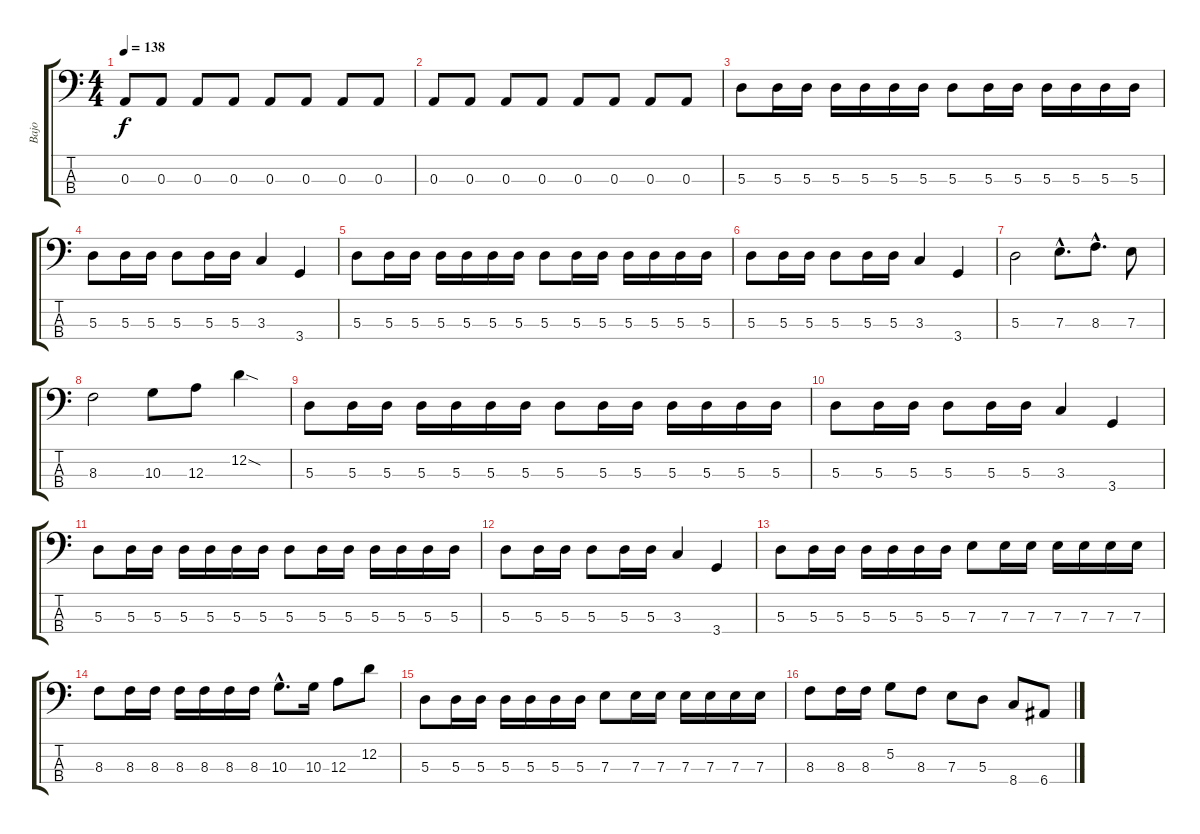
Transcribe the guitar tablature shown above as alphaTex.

\track ("Bajo" "Bajo") {instrument electricbasspick}
\staff {score tabs}
\tuning (G2 D2 A1 E1) {hide}
\ts (4 4)
\tempo 138
\clef f4
\ks c
0.3.8{dy f} 0.3.8 0.3.8 0.3.8 0.3.8 0.3.8 0.3.8 0.3.8 |
0.3.8 0.3.8 0.3.8 0.3.8 0.3.8 0.3.8 0.3.8 0.3.8 |
5.3.8 5.3.16 5.3.16 5.3.16 5.3.16 5.3.16 5.3.16 5.3.8 5.3.16 5.3.16 5.3.16 5.3.16 5.3.16 5.3.16 |
5.3.8 5.3.16 5.3.16 5.3.8 5.3.16 5.3.16 3.3.4 3.4.4 |
5.3.8 5.3.16 5.3.16 5.3.16 5.3.16 5.3.16 5.3.16 5.3.8 5.3.16 5.3.16 5.3.16 5.3.16 5.3.16 5.3.16 |
5.3.8 5.3.16 5.3.16 5.3.8 5.3.16 5.3.16 3.3.4 3.4.4 |
5.3.2 7.3{hac}.8{d} 8.3{hac}.8{d} 7.3.8 |
8.3.2 10.3.8 12.3.8 12.2{sod}.4 |
5.3.8 5.3.16 5.3.16 5.3.16 5.3.16 5.3.16 5.3.16 5.3.8 5.3.16 5.3.16 5.3.16 5.3.16 5.3.16 5.3.16 |
5.3.8 5.3.16 5.3.16 5.3.8 5.3.16 5.3.16 3.3.4 3.4.4 |
5.3.8 5.3.16 5.3.16 5.3.16 5.3.16 5.3.16 5.3.16 5.3.8 5.3.16 5.3.16 5.3.16 5.3.16 5.3.16 5.3.16 |
5.3.8 5.3.16 5.3.16 5.3.8 5.3.16 5.3.16 3.3.4 3.4.4 |
5.3.8 5.3.16 5.3.16 5.3.16 5.3.16 5.3.16 5.3.16 7.3.8 7.3.16 7.3.16 7.3.16 7.3.16 7.3.16 7.3.16 |
8.3.8 8.3.16 8.3.16 8.3.16 8.3.16 8.3.16 8.3.16 10.3{hac}.8{d} 10.3.16 12.3.8 12.2.8 |
5.3.8 5.3.16 5.3.16 5.3.16 5.3.16 5.3.16 5.3.16 7.3.8 7.3.16 7.3.16 7.3.16 7.3.16 7.3.16 7.3.16 |
8.3.8 8.3.16 8.3.16 5.2.8 8.3.8 7.3.8 5.3.8 8.4.8 6.4.8
